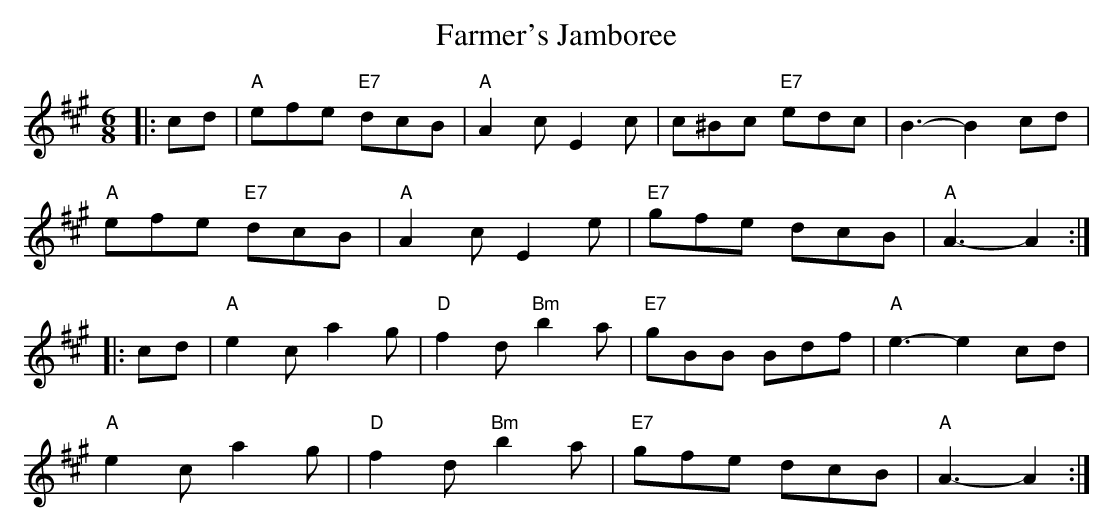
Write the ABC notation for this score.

X:1
T:Farmer's Jamboree
M:6/8
L:1/8
K:A
|:cd |\
"A" efe "E7" dcB | "A" A2c      E2c |      c^Bc "E7" edc | B3-B2 cd |!
"A" efe "E7" dcB | "A" A2c      E2e | "E7" gfe         dcB |"A"  A3-A2 :|!
|: cd | "A" e2c     a2g | "D" f2d "Bm" b2a | "E7" gBB  Bdf | "A" e3-e2 cd |!
"A"  e2c  a2g | "D" f2d "Bm" b2a | "E7" gfe dcB | "A" A3-A2:|
